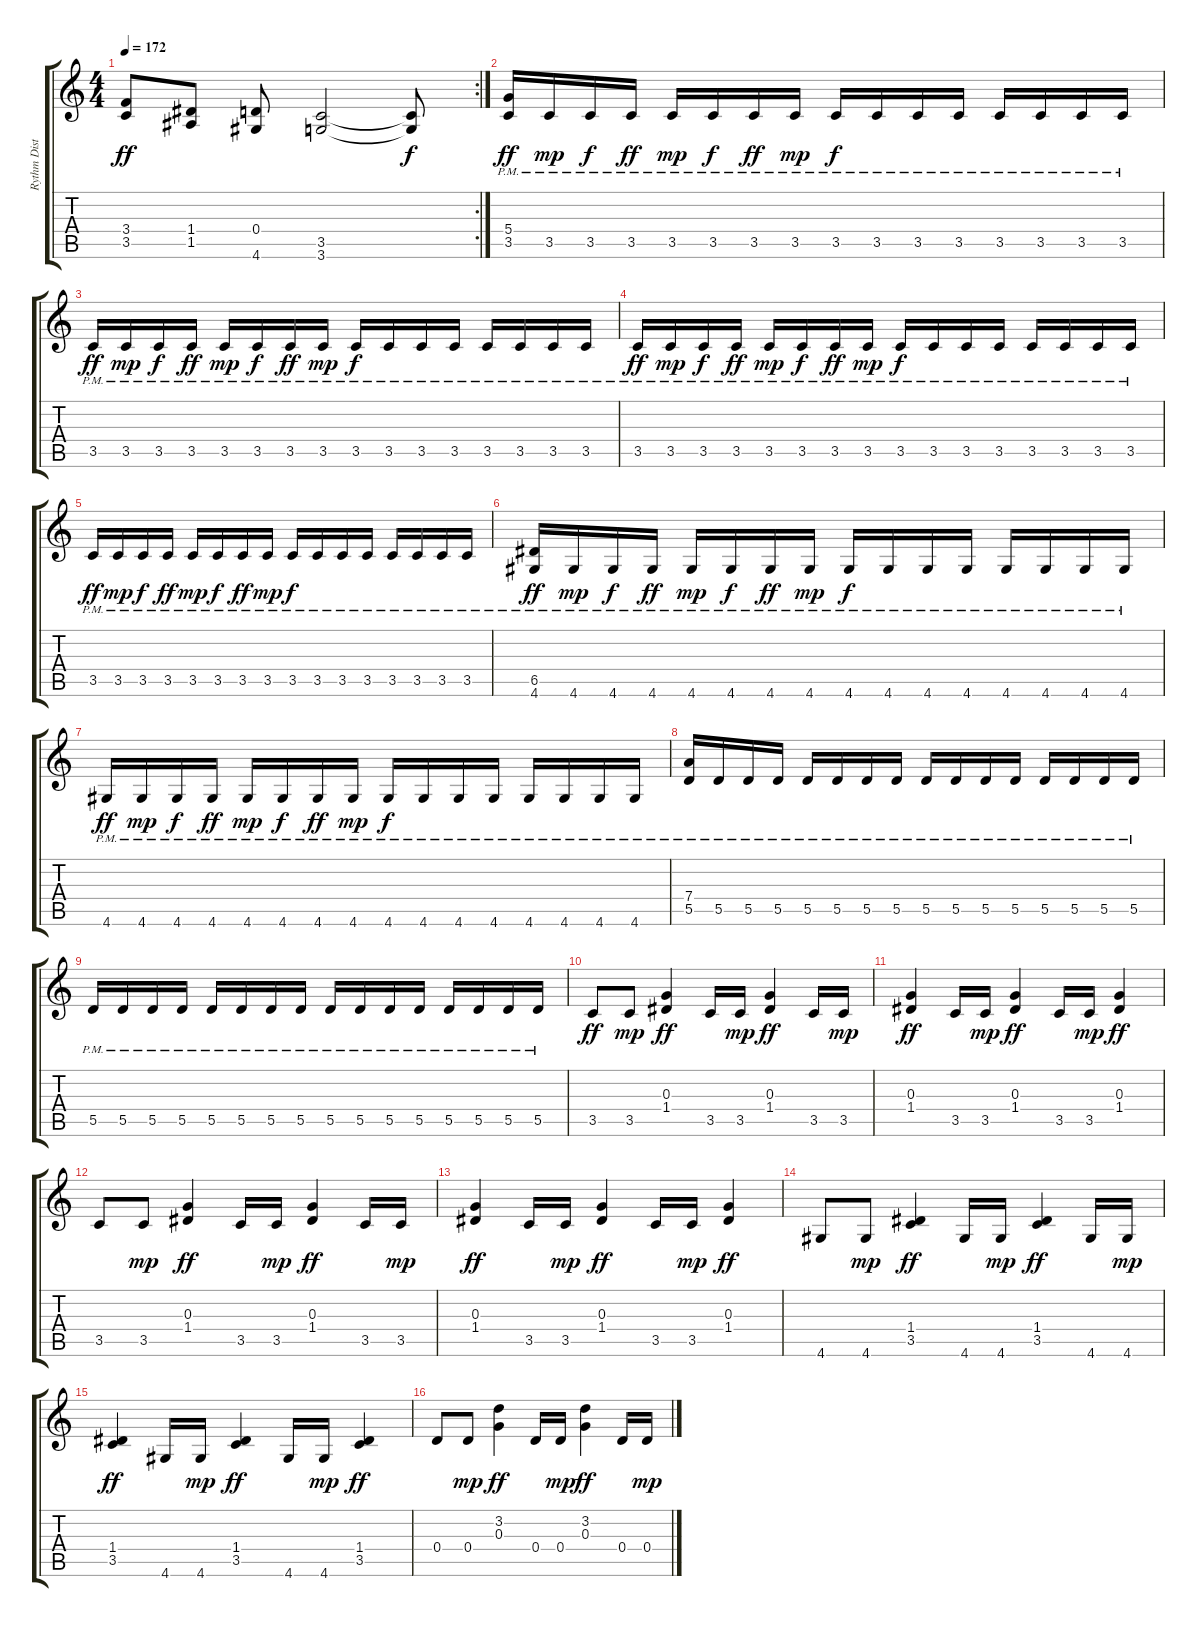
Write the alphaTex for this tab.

\track ("Rythm Distortion Guitar" "Rythm Dist") {instrument distortionguitar}
\staff {score tabs}
\tuning (E4 B3 G3 D3 A2 E2) {hide}
\rc 2
\ts (4 4)
\tempo 172
\clef g2
\ks c
(3.4 3.5).8{dy ff} (1.4 1.5).8 (0.4 4.6).8 (3.5 3.6).2 (3.5{t} 3.6{t}).8{dy f} |
(5.4{pm} 3.5{pm}).16{dy ff} 3.5{pm}.16{dy mp} 3.5{pm}.16{dy f} 3.5{pm}.16{dy ff} 3.5{pm}.16{dy mp} 3.5{pm}.16{dy f} 3.5{pm}.16{dy ff} 3.5{pm}.16{dy mp} 3.5{pm}.16{dy f} 3.5{pm}.16 3.5{pm}.16 3.5{pm}.16 3.5{pm}.16 3.5{pm}.16 3.5{pm}.16 3.5{pm}.16 |
3.5{pm}.16{dy ff} 3.5{pm}.16{dy mp} 3.5{pm}.16{dy f} 3.5{pm}.16{dy ff} 3.5{pm}.16{dy mp} 3.5{pm}.16{dy f} 3.5{pm}.16{dy ff} 3.5{pm}.16{dy mp} 3.5{pm}.16{dy f} 3.5{pm}.16 3.5{pm}.16 3.5{pm}.16 3.5{pm}.16 3.5{pm}.16 3.5{pm}.16 3.5{pm}.16 |
3.5{pm}.16{dy ff} 3.5{pm}.16{dy mp} 3.5{pm}.16{dy f} 3.5{pm}.16{dy ff} 3.5{pm}.16{dy mp} 3.5{pm}.16{dy f} 3.5{pm}.16{dy ff} 3.5{pm}.16{dy mp} 3.5{pm}.16{dy f} 3.5{pm}.16 3.5{pm}.16 3.5{pm}.16 3.5{pm}.16 3.5{pm}.16 3.5{pm}.16 3.5{pm}.16 |
3.5{pm}.16{dy ff} 3.5{pm}.16{dy mp} 3.5{pm}.16{dy f} 3.5{pm}.16{dy ff} 3.5{pm}.16{dy mp} 3.5{pm}.16{dy f} 3.5{pm}.16{dy ff} 3.5{pm}.16{dy mp} 3.5{pm}.16{dy f} 3.5{pm}.16 3.5{pm}.16 3.5{pm}.16 3.5{pm}.16 3.5{pm}.16 3.5{pm}.16 3.5{pm}.16 |
(6.5{pm} 4.6{pm}).16{dy ff} 4.6{pm}.16{dy mp} 4.6{pm}.16{dy f} 4.6{pm}.16{dy ff} 4.6{pm}.16{dy mp} 4.6{pm}.16{dy f} 4.6{pm}.16{dy ff} 4.6{pm}.16{dy mp} 4.6{pm}.16{dy f} 4.6{pm}.16 4.6{pm}.16 4.6{pm}.16 4.6{pm}.16 4.6{pm}.16 4.6{pm}.16 4.6{pm}.16 |
4.6{pm}.16{dy ff} 4.6{pm}.16{dy mp} 4.6{pm}.16{dy f} 4.6{pm}.16{dy ff} 4.6{pm}.16{dy mp} 4.6{pm}.16{dy f} 4.6{pm}.16{dy ff} 4.6{pm}.16{dy mp} 4.6{pm}.16{dy f} 4.6{pm}.16 4.6{pm}.16 4.6{pm}.16 4.6{pm}.16 4.6{pm}.16 4.6{pm}.16 4.6{pm}.16 |
(7.4{pm} 5.5{pm}).16 5.5{pm}.16 5.5{pm}.16 5.5{pm}.16 5.5{pm}.16 5.5{pm}.16 5.5{pm}.16 5.5{pm}.16 5.5{pm}.16 5.5{pm}.16 5.5{pm}.16 5.5{pm}.16 5.5{pm}.16 5.5{pm}.16 5.5{pm}.16 5.5{pm}.16 |
5.5{pm}.16 5.5{pm}.16 5.5{pm}.16 5.5{pm}.16 5.5{pm}.16 5.5{pm}.16 5.5{pm}.16 5.5{pm}.16 5.5{pm}.16 5.5{pm}.16 5.5{pm}.16 5.5{pm}.16 5.5{pm}.16 5.5{pm}.16 5.5{pm}.16 5.5{pm}.16 |
3.5.8{dy ff} 3.5.8{dy mp} (0.3 1.4).4{dy ff} 3.5.16 3.5.16{dy mp} (0.3 1.4).4{dy ff} 3.5.16 3.5.16{dy mp} |
(0.3 1.4).4{dy ff} 3.5.16 3.5.16{dy mp} (0.3 1.4).4{dy ff} 3.5.16 3.5.16{dy mp} (0.3 1.4).4{dy ff} |
3.5.8 3.5.8{dy mp} (0.3 1.4).4{dy ff} 3.5.16 3.5.16{dy mp} (0.3 1.4).4{dy ff} 3.5.16 3.5.16{dy mp} |
(0.3 1.4).4{dy ff} 3.5.16 3.5.16{dy mp} (0.3 1.4).4{dy ff} 3.5.16 3.5.16{dy mp} (0.3 1.4).4{dy ff} |
4.6.8 4.6.8{dy mp} (1.4 3.5).4{dy ff} 4.6.16 4.6.16{dy mp} (1.4 3.5).4{dy ff} 4.6.16 4.6.16{dy mp} |
(1.4 3.5).4{dy ff} 4.6.16 4.6.16{dy mp} (1.4 3.5).4{dy ff} 4.6.16 4.6.16{dy mp} (1.4 3.5).4{dy ff} |
0.4.8 0.4.8{dy mp} (3.2 0.3).4{dy ff} 0.4.16 0.4.16{dy mp} (3.2 0.3).4{dy ff} 0.4.16 0.4.16{dy mp}
